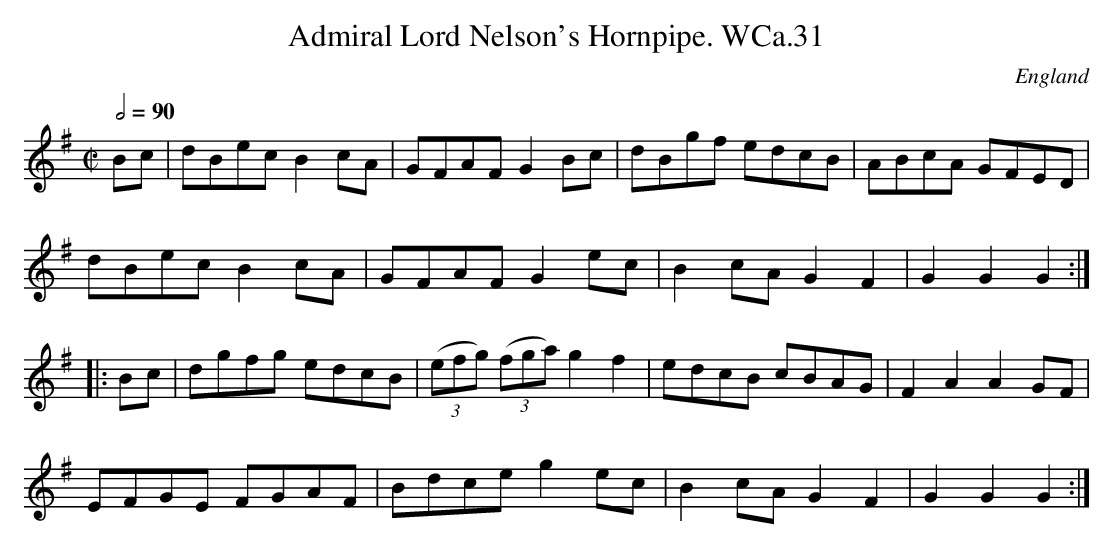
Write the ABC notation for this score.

X:1
T:Admiral Lord Nelson's Hornpipe. WCa.31
M:C|
L:1/8
Q:1/2=90
O:England
K:G major
Bc|dBecB2cA|GFAFG2Bc|dBgf edcB|ABcA GFED|!
dBecB2cA|GFAFG2ec|B2cA G2F2|G2G2G2:|!
|:Bc|dgfg edcB|((3efg) ((3fga) g2f2|edcB cBAG|F2A2A2GF|!
EFGE FGAF|Bdceg2ec|B2cAG2F2|G2G2G2:|
